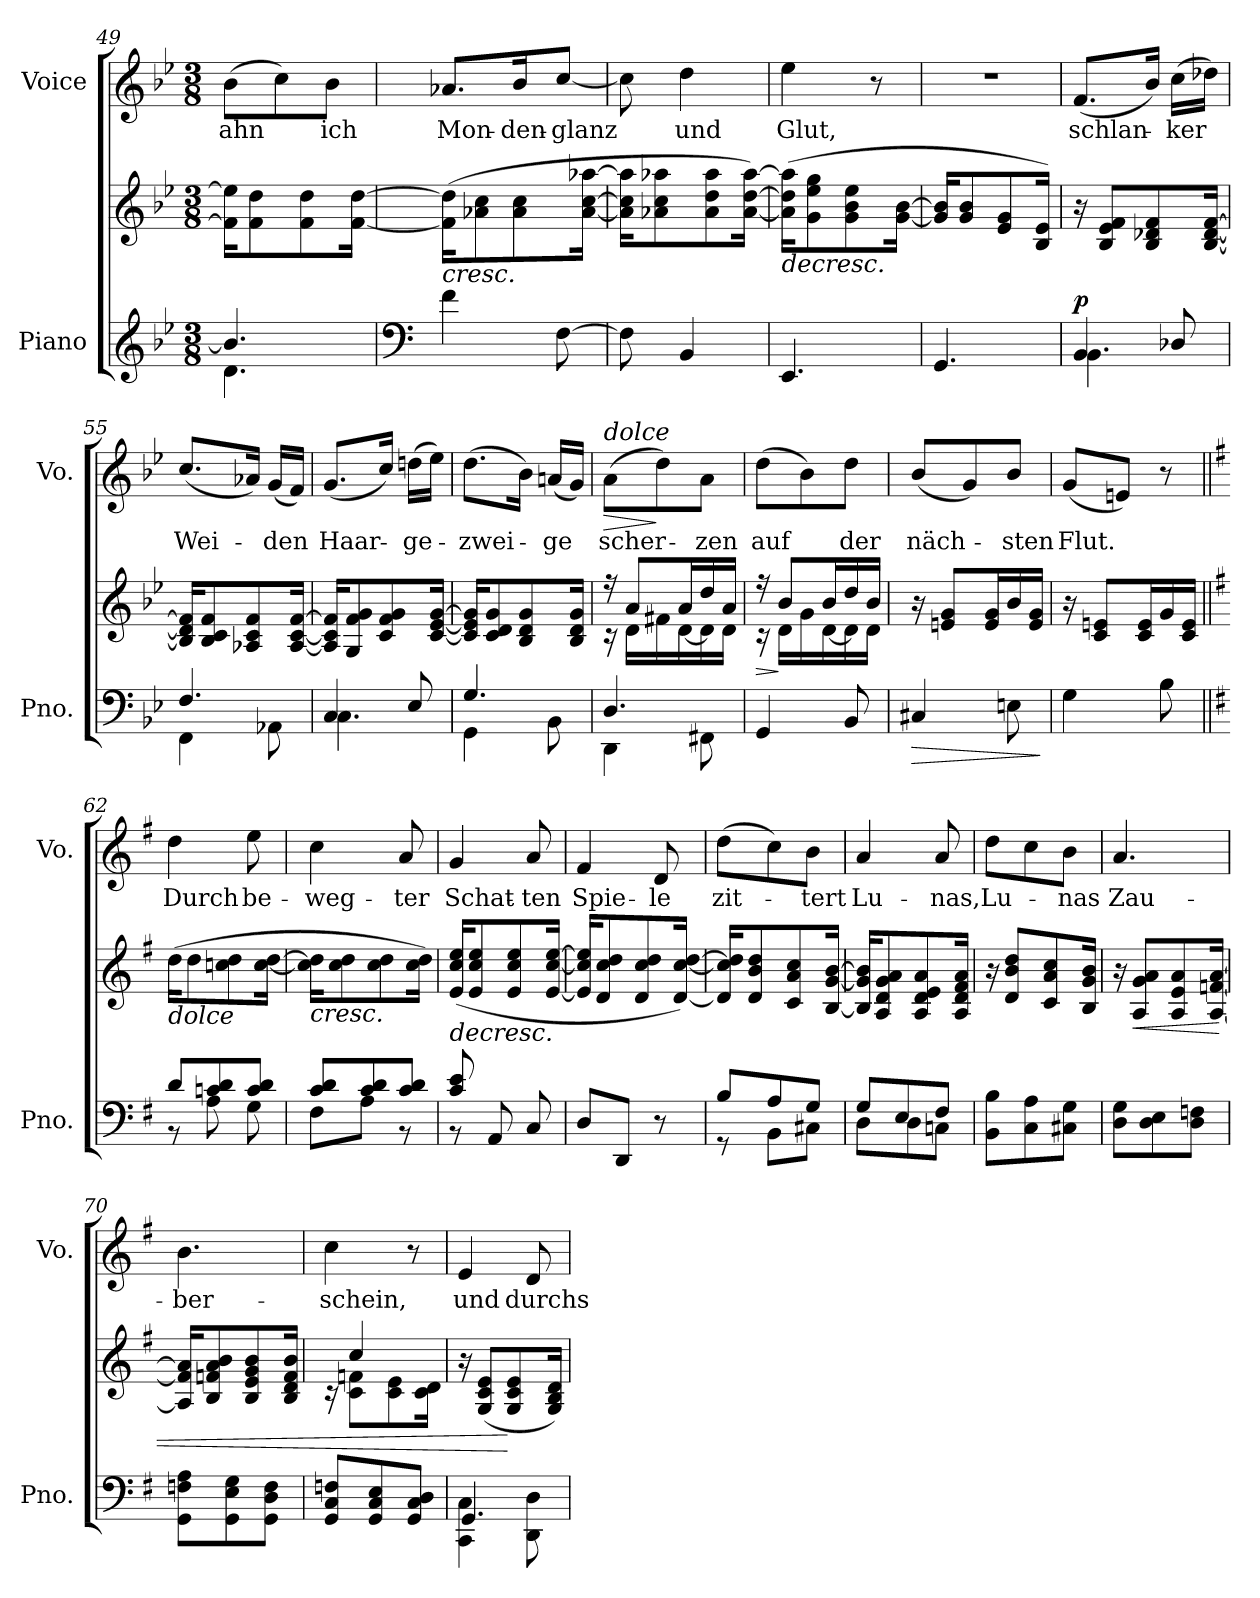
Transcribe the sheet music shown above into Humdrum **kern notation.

**kern	**kern	**dynam	**kern	**text	**dynam
*part2	*part2	*part2	*part1	*part1	*part1
*staff3	*staff2	*staff2/3	*staff1	*staff1	*staff1
*I"Piano	*	*	*I"Voice	*	*
*I'Pno.	*	*	*I'Vo.	*	*
*clefG2	*clefG2	*	*clefG2	*	*
*k[b-e-]	*k[b-e-]	*	*k[b-e-]	*	*
*M3/8	*M3/8	*	*M3/8	*	*
=49	=49	=49	=49	=49	=49
*^	*	*	*	*	*
!	!	!	!	!	!LO:LY:b	!
4.b-/]	4.d\	16f\] 16ee-\]KL	.	(>8b-\L	ahn	.
.	.	8f\ 8dd\	.	.	.	.
.	.	.	.	8cc\)	.	.
.	.	8f\ 8dd\	.	.	.	.
!	!	!	!	!	!LO:LY:b	!
.	.	.	.	8b-\J	ich	.
.	.	[16f\ [16dd\Jk	.	.	.	.
*v	*v	*	*	*	*	*
=50	=50	=50	=50	=50	=50
*clefF4	*	*	*	*	*
!	!	!LO:HP:b	!	!LO:LY:b	!
4f\	(>16f\] 16dd\]KL	<	8.a-X/L	Mon-	.
.	8a-X\ 8cc\	.	.	.	.
!	!	!	!	!LO:LY:b	!
.	8a-\ 8cc\	.	16b-/K	-den-	.
!	!	!	!	!LO:LY:b	!
[8F\	.	.	[8cc/J	-glanz	.
.	[16a-\ [16cc\ [16aa-X\Jk	.	.	.	.
=51	=51	=51	=51	=51	=51
8F\]	16a-\] 16cc\] 16aa-\]KL	.	8cc\]	.	.
.	8a-X\ 8cc\ 8aa-X\	.	.	.	.
!	!	!	!	!LO:LY:b	!
4BB-/	.	.	4dd\	und	.
.	8a-\ 8dd\ 8aa-\	.	.	.	.
.	[16a-\ [16dd\ [16aa-\Jk)	.	.	.	.
!!LO:LB:g=z
=52	=52	=52	=52	=52	=52
!	!	!LO:HP:b	!	!LO:LY:b	!
4.EE-/	(>16a-\] 16dd\] 16aa-\]KL	>	4ee-\	Glut,	.
.	8g\ 8ee-\ 8gg\	.	.	.	.
.	8g\ 8b-\ 8ee-\	.	.	.	.
.	.	.	8r	.	.
.	[16g\ [16b-\Jk	.	.	.	.
=53	=53	=53	=53	=53	=53
4.GG/	16g/] 16b-/]KL	.	4.r	.	.
.	8g/ 8b-/	.	.	.	.
.	8e-/ 8g/	.	.	.	.
.	16B-/ 16e-/Jk)	.	.	.	.
.	.	[	.	.	.
=54	=54	=54	=54	=54	=54
!LO:N:head=solid	!	!LO:DY:a=2	!	!LO:LY:b	!
*^	*	*	*	*	*
4BB-/	4.BB-\	16r	p	(<8.f/L	schlan-	.
.	.	8B-/ 8e-/ 8f/L	.	.	.	.
.	.	8B-/ 8d-X/ 8f/	.	16b-/Jk)	.	.
!	!	!	!	!	!LO:LY:b	!
8D-X/	.	.	.	(>16cc\LL	-ker	.
.	.	[16B-/ [16d-/ [16f/Jk	.	16dd-X\JJ)	.	.
=55	=55	=55	=55	=55	=55	=55
!	!	!	!	!	!LO:LY:b	!
4.F/	4FF\	16B-/] 16d-/] 16f/]KL	.	(<8.cc/L	Wei-	.
.	.	8B-/ 8c/ 8f/	.	.	.	.
.	.	8A-X/ 8c/ 8f/	.	16a-X/Jk)	.	.
!	!	!	!	!	!LO:LY:b	!
.	8AA-X\	.	.	(<16g/LL	-den	.
.	.	[16A-/ [16c/ [16f/Jk	.	16f/JJ)	.	.
=56	=56	=56	=56	=56	=56	=56
!	!	!	!	!	!LO:LY:b	!
4C/	4.C\	16A-/] 16c/] 16f/]KL	.	(<8.g/L	Haar-	.
.	.	8G/ 8f/ 8g/	.	.	.	.
.	.	8c/ 8f/ 8g/	.	16cc/Jk)	.	.
!	!	!	!	!	!LO:LY:b	!
8E-/	.	.	.	(>16ddn\LL	ge-	.
.	.	[16c/ [16e-/ [16g/Jk	.	16ee-\JJ)	.	.
!!LO:LB:g=z
=57	=57	=57	=57	=57	=57	=57
!	!	!	!	!	!LO:LY:b	!
4.G/	4GG\	16c/] 16e-/] 16g/]KL	.	(>8.dd\L	-zwei-	.
.	.	8c/ 8d/ 8g/	.	.	.	.
.	.	8B-/ 8d/ 8g/	.	16b-\Jk)	.	.
!	!	!	!	!	!LO:LY:b	!
.	8BB-\	.	.	(<16an/LL	-ge	.
.	.	16B-/ 16d/ 16g/Jk	.	16g/JJ)	.	.
=58	=58	=58	=58	=58	=58	=58
*	*	*^	*	*	*	*
!	!	!	!	!	!LO:TX:a:i:t=dolce	!	!
!	!	!	!	!	!	!LO:LY:b	!LO:HP:b
4.D/	4DD\	16r	16r	.	(>8a\L	scher-	>
.	.	8a/L	16d\LL	.	.	.	.
.	.	.	16f#X\	.	8dd\)	.	]
.	.	16a/L	[16d\	.	.	.	.
!	!	!	!	!	!	!LO:LY:b	!
.	8FF#X\	16dd/	16d\]	.	8a\J	-zen	.
.	.	16a/JJ	16d\JJ	.	.	.	.
*v	*v	*	*	*	*	*	*
=59	=59	=59	=59	=59	=59	=59
!	!	!	!LO:HP:b	!	!LO:LY:b	!
4GG/	16r	16r	>	(>8dd\L	auf	.
.	8b-/L	16d\LL	]	.	.	.
.	.	16g\	.	8b-\)	.	.
.	16b-/L	[16d\	.	.	.	.
!	!	!	!	!	!LO:LY:b	!
8BB-/	16dd/	16d\]	.	8dd\J	der	.
.	16b-/JJ	16d\JJ	.	.	.	.
=60	=60	=60	=60	=60	=60	=60
!	!	!	!LO:HP:b=2	!	!LO:LY:b	!
*	*v	*v	*	*	*	*
4C#X/	16r	>	(<8b-/L	näch-	.
.	8en/ 8g/L	.	.	.	.
.	.	.	8g/)	.	.
.	16e/ 16g/L	.	.	.	.
!	!	!	!	!LO:LY:b	!
8En\	16b-/	.	8b-/J	-sten	.
.	16e/ 16g/JJ	.	.	.	.
.	.	]	.	.	.
=61	=61	=61	=61	=61	=61
!	!	!	!	!LO:LY:b	!
4G\	16r	.	(<8g/L	Flut.	.
.	8c/ 8en/L	.	.	.	.
.	.	.	8en/J)	.	.
.	16c/ 16e/L	.	.	.	.
8B-\	16g/	.	8r	.	.
.	16c/ 16e/JJ	.	.	.	.
!!LO:LB:g=z
=62||	=62||	=62||	=62||	=62||	=62||
*k[f#]	*k[f#]	*	*k[f#]	*	*
*^	*	*	*	*	*
!	!	!LO:TX:b:i:t=dolce	!	!	!	!
!	!	!	!	!	!LO:LY:b	!
8d/L	8r	(>16dd\KL	.	4dd\	Durch	.
.	.	8dd\	.	.	.	.
8cn/ 8d/	8A\	.	.	.	.	.
.	.	8ccn\ 8dd\	.	.	.	.
!	!	!	!	!	!LO:LY:b	!
8c/ 8d/J	8G\	.	.	8ee\	be-	.
.	.	[16cc\ [16dd\Jk	.	.	.	.
=63	=63	=63	=63	=63	=63	=63
!	!	!	!LO:HP:b	!	!LO:LY:b	!
8c/ 8d/L	8F#\L	16cc\] 16dd\]KL	<	4cc\	-weg-	.
.	.	8cc\ 8dd\	.	.	.	.
8c/ 8d/	8A\J	.	.	.	.	.
.	.	8cc\ 8dd\	.	.	.	.
!	!	!	!	!	!LO:LY:b	!
8c/ 8d/J	8r	.	.	8a/	-ter	.
.	.	16cc\ 16dd\Jk)	.	.	.	.
*v	*v	*	*	*	*	*
.	.	]	.	.	.
=64	=64	=64	=64	=64	=64
*^	*	*	*	*	*
!	!	!	!LO:HP:b	!	!LO:LY:b	!
8c/ 8e/	8r	(>16e/ 16cc/ 16ee/KL	>	4g/	Schat-	.
.	.	8e/ 8cc/ 8ee/	.	.	.	.
8AA/	4ryy	.	.	.	.	.
.	.	8e/ 8cc/ 8ee/	[	.	.	.
!	!	!	!	!	!LO:LY:b	!
8C/	.	.	.	8a/	-ten	.
.	.	[16e/ [16cc/ [16ee/Jk	.	.	.	.
*v	*v	*	*	*	*	*
=65	=65	=65	=65	=65	=65
!	!	!	!	!LO:LY:b	!
8D/L	16e/] 16cc/] 16ee/]KL	.	4f#/	Spie-	.
.	8d/ 8cc/ 8dd/	.	.	.	.
8DD/J	.	.	.	.	.
.	8d/ 8cc/ 8dd/	.	.	.	.
!	!	!	!	!LO:LY:b	!
8r	.	.	8d/	-le	.
.	[16d/ [16cc/ [16dd/Jk)	.	.	.	.
=66	=66	=66	=66	=66	=66
*^	*	*	*	*	*
!	!	!	!	!	!LO:LY:b	!
8B/L	8r	16d/] 16cc/] 16dd/]KL	.	(>8dd\L	zit-	.
.	.	8d/ 8b/ 8dd/	.	.	.	.
8A/	8BB\L	.	.	8cc\)	.	.
.	.	8c/ 8a/ 8cc/	.	.	.	.
!	!	!	!	!	!LO:LY:b	!
8G/J	8C#X\J	.	.	8b\J	-tert	.
.	.	[16B/ [16g/ [16b/Jk	.	.	.	.
=67	=67	=67	=67	=67	=67	=67
!	!	!	!	!	!LO:LY:b	!
8G/L	8D\L	16B/] 16g/] 16b/]KL	.	4a/	Lu-	.
.	.	8A/ 8d/ 8g/ 8a/	.	.	.	.
8E/	8D\	.	.	.	.	.
.	.	8A/ 8d/ 8e/ 8a/	.	.	.	.
!	!	!	!	!	!LO:LY:b	!
8F#/J	8Cn\J	.	.	8a/	-nas,	.
.	.	16A/ 16d/ 16f#/ 16a/Jk	.	.	.	.
*v	*v	*	*	*	*	*
!!LO:PB:g=z
=68	=68	=68	=68	=68	=68
!	!	!	!	!LO:LY:b	!
8BB\ 8B\L	16r	.	8dd\L	Lu-	.
.	8d/ 8b/ 8dd/L	.	.	.	.
8C\ 8A\	.	.	8cc\	.	.
.	8c/ 8a/ 8cc/	.	.	.	.
!	!	!	!	!LO:LY:b	!
8C#X\ 8G\J	.	.	8b\J	-nas	.
.	16B/ 16g/ 16b/Jk	.	.	.	.
=69	=69	=69	=69	=69	=69
!	!	!	!	!LO:LY:b	!
8D\ 8G\L	16r	.	4.a/	Zau-	.
!	!	!LO:HP:b	!	!	!
.	8A/ 8g/ 8a/L	<	.	.	.
8D\ 8E\	.	.	.	.	.
.	8A/ 8e/ 8a/	.	.	.	.
8D\ 8Fn\J	.	.	.	.	.
.	[16A/ [16fn/ [16a/Jk	.	.	.	.
.	.	]	.	.	.
=70	=70	=70	=70	=70	=70
!	!	!	!	!LO:LY:b	!
8GG\ 8Fn\ 8A\L	16A/] 16f/] 16a/]KL	.	4.b\	-ber-	.
.	8B/ 8fn/ 8a/ 8b/	.	.	.	.
8GG\ 8E\ 8G\	.	.	.	.	.
.	8B/ 8e/ 8g/ 8b/	.	.	.	.
8GG\ 8D\ 8F\J	.	.	.	.	.
.	16B/ 16d/ 16f/ 16b/Jk	.	.	.	.
=71	=71	=71	=71	=71	=71
*	*^	*	*	*	*
!	!	!	!	!	!LO:LY:b	!
8GG/ 8C/ 8Fn/L	16rc	16ryy	.	4cc\	-schein,	.
.	4cc/	8c\ 8fn\L	.	.	.	.
8GG/ 8C/ 8E/	.	.	.	.	.	.
.	.	8c\ 8e\	.	.	.	.
8GG/ 8C/ 8D/J	.	.	.	8r	.	.
.	16ryy	16c\ 16d\Jk	.	.	.	.
=72	=72	=72	=72	=72	=72	=72
*^	*	*	*	*	*	*
!	!	!	!	!	!	!LO:LY:b	!
*	*	*v	*v	*	*	*	*
4CC\ 4C\	4.GG/	16r	.	4e/	und	.
.	.	(>8G/ 8c/ 8e/L	.	.	.	.
.	.	8G/ 8c/ 8e/	[	.	.	.
!	!	!	!	!	!LO:LY:b	!
8DD\ 8D\	.	.	.	8d/	durchs	.
.	.	16G/ 16B/ 16d/Jk)	.	.	.	.
*v	*v	*	*	*	*	*
=	=	=	=	=	=
*-	*-	*-	*-	*-	*-
